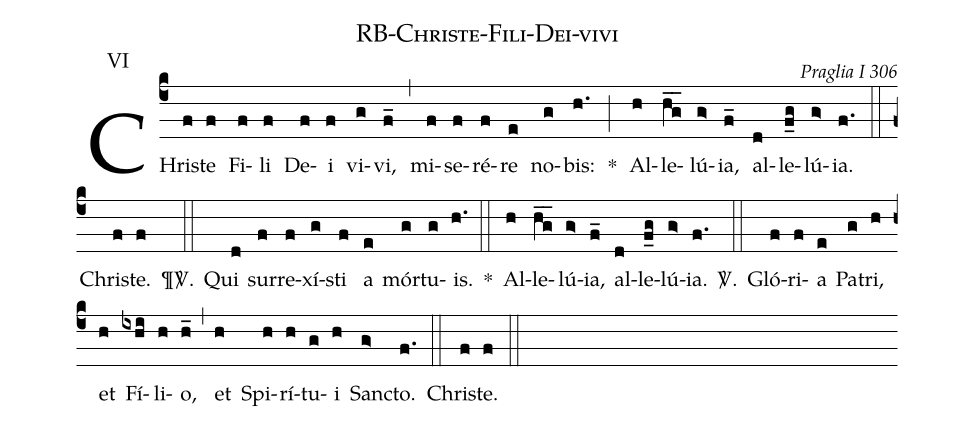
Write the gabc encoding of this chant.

name: RB-Christe-Fili-Dei-vivi;
commentary: Praglia I 306;
annotation: VI;
%%
(c4) CHri(f)ste(f) Fi(f)li(f) De(f)i(f) vi(g)vi,(f_) (,) mi(f)se(f)ré(f)re(e) no(g)bis:(h.) *(;) Al(h)le(h_g_)lú(g>)ia,(f_) al(d)le(f_g)lú(g>)ia.(f.) (::) Chri(f)ste.(f) <v>\P</v> <sp>V/</sp>.(::) Qui(d) sur(f)re(f)xí(g)sti(f) a(e) mór(g)tu(g)is.(h.) *(::) Al(h)le(h_g_)lú(g>)ia,(f_) al(d)le(f_g)lú(g>)ia.(f.) <sp>V/</sp>.(::) Gló(f)ri(f)a(e) Pa(g)tri,(h) et(h) Fí(ixhi)li(h)o,(h_) (,) et(h) Spi(h)rí(h)tu(g)i(h) San(g>)cto.(f.) (::) Chri(f)ste.(f) (::)
